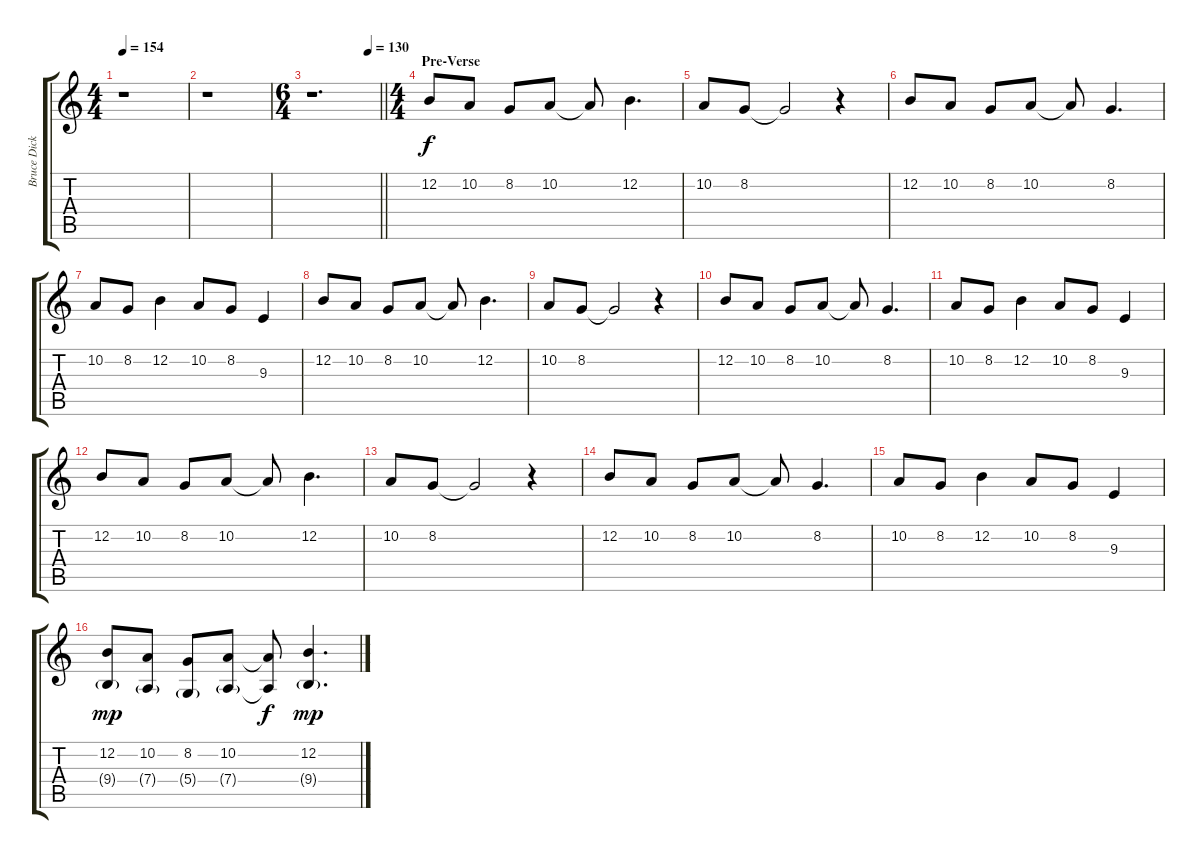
\track ("Bruce Dickinson" "Bruce Dick") {instrument lead6voice}
\staff {score tabs}
\tuning (E4 B3 G3 D3 A2 E2) {hide}
\ts (4 4)
\tempo 154
\clef g2
\ks c
r.1{dy f} |
r.1 |
\ts (6 4)
\tempo (130 0.8333333333333334)
\barLineRight lightlight
r.1{d} |
\ts (4 4)
\section ("" "Pre-Verse")
12.2.8{volume 13 instrument lead6voice} 10.2.8 8.2.8 10.2.8 10.2{t}.8 12.2.4{d} |
10.2.8 8.2.8 8.2{t}.2 r.4 |
12.2.8 10.2.8 8.2.8 10.2.8 10.2{t}.8 8.2.4{d} |
10.2.8 8.2.8 12.2.4 10.2.8 8.2.8 9.3.4 |
12.2.8 10.2.8 8.2.8 10.2.8 10.2{t}.8 12.2.4{d} |
10.2.8 8.2.8 8.2{t}.2 r.4 |
12.2.8 10.2.8 8.2.8 10.2.8 10.2{t}.8 8.2.4{d} |
10.2.8 8.2.8 12.2.4 10.2.8 8.2.8 9.3.4 |
12.2.8 10.2.8 8.2.8 10.2.8 10.2{t}.8 12.2.4{d} |
10.2.8 8.2.8 8.2{t}.2 r.4 |
12.2.8 10.2.8 8.2.8 10.2.8 10.2{t}.8 8.2.4{d} |
10.2.8 8.2.8 12.2.4 10.2.8 8.2.8 9.3.4 |
(12.2 9.4{g}).8{dy mp} (10.2 7.4{g}).8 (8.2 5.4{g}).8 (10.2 7.4{g}).8 (10.2{t} 7.4{t}).8{dy f} (12.2 9.4{g}).4{d dy mp}
